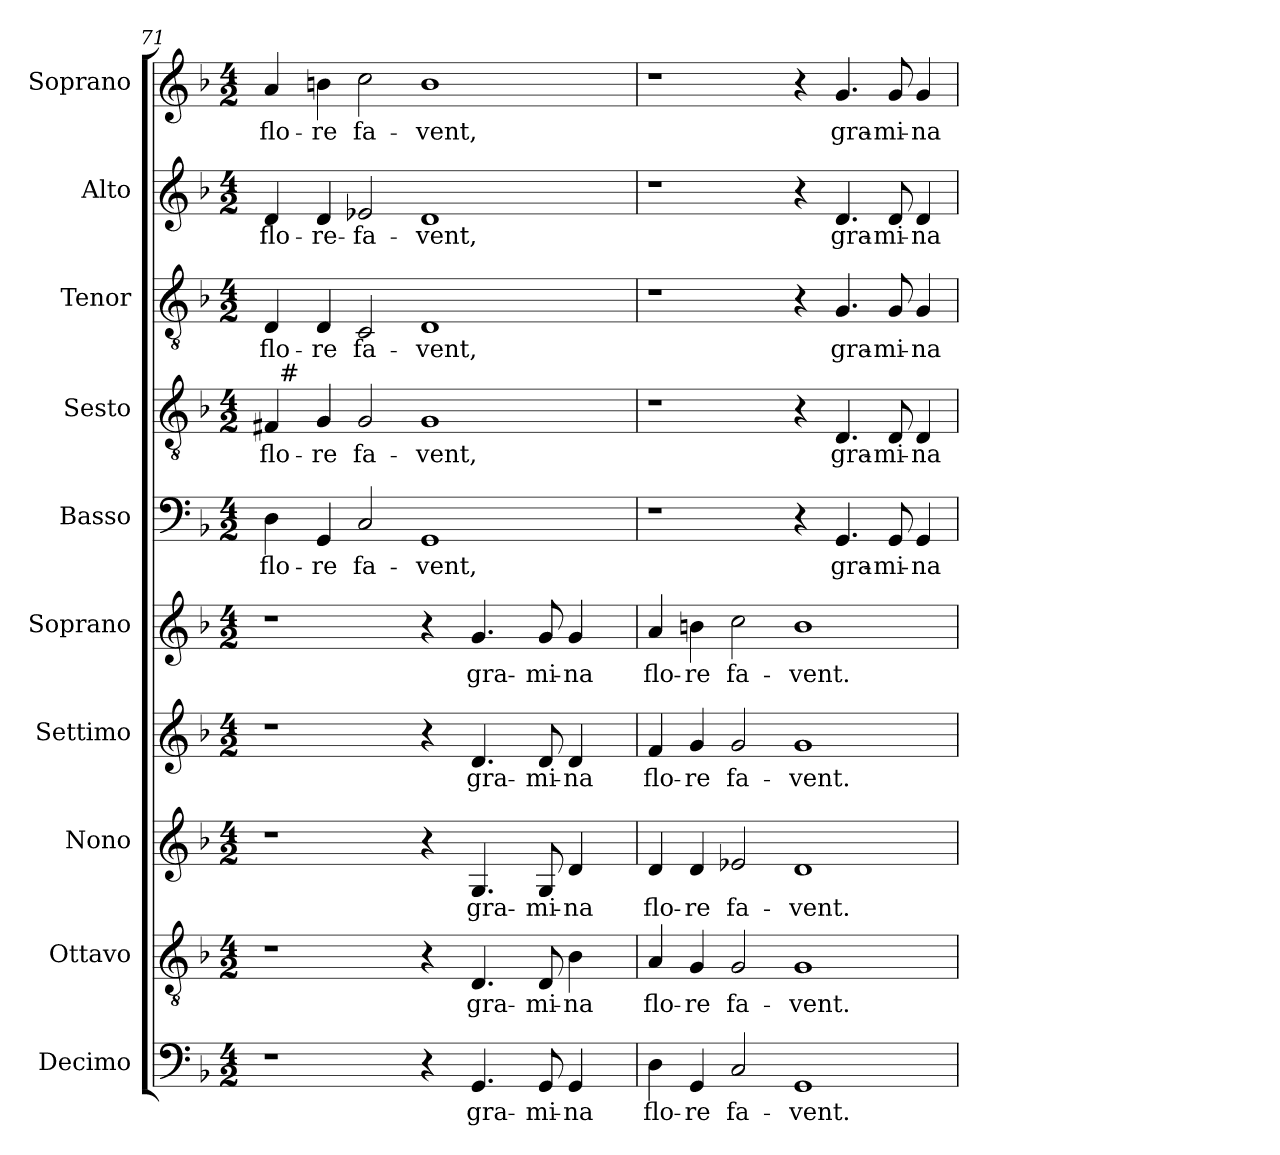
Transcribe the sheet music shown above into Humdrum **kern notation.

**kern	**text	**kern	**text	**kern	**text	**kern	**text	**kern	**text	**kern	**text	**kern	**text	**kern	**text	**kern	**text	**kern	**text
*part10	*part10	*part9	*part9	*part8	*part8	*part7	*part7	*part6	*part6	*part5	*part5	*part4	*part4	*part3	*part3	*part2	*part2	*part1	*part1
*staff10	*staff10	*staff9	*staff9	*staff8	*staff8	*staff7	*staff7	*staff6	*staff6	*staff5	*staff5	*staff4	*staff4	*staff3	*staff3	*staff2	*staff2	*staff1	*staff1
*I"Decimo	*	*I"Ottavo	*	*I"Nono	*	*I"Settimo	*	*I"Soprano	*	*I"Basso	*	*I"Sesto	*	*I"Tenor	*	*I"Alto	*	*I"Soprano	*
*I'Dc.	*	*I'Ot.	*	*I'N.	*	*I'St.	*	*I'S.	*	*I'B.	*	*I'Ss.	*	*I'T.	*	*I'A.	*	*I'S.	*
!!LO:LB:g=z
*clefF4	*	*clefGv2	*	*clefG2	*	*clefG2	*	*clefG2	*	*clefF4	*	*clefGv2	*	*clefGv2	*	*clefG2	*	*clefG2	*
*	*	*ITrd7c12	*	*	*	*	*	*	*	*	*	*ITrd7c12	*	*ITrd7c12	*	*	*	*	*
*k[b-]	*	*k[b-]	*	*k[b-]	*	*k[b-]	*	*k[b-]	*	*k[b-]	*	*k[b-]	*	*k[b-]	*	*k[b-]	*	*k[b-]	*
*F:	*	*F:	*	*F:	*	*F:	*	*F:	*	*F:	*	*F:	*	*F:	*	*F:	*	*F:	*
*M4/2	*	*M4/2	*	*M4/2	*	*M4/2	*	*M4/2	*	*M4/2	*	*M4/2	*	*M4/2	*	*M4/2	*	*M4/2	*
=71	=71	=71	=71	=71	=71	=71	=71	=71	=71	=71	=71	=71	=71	=71	=71	=71	=71	=71	=71
!	!	!	!	!	!	!	!	!	!	!	!LO:LY:b:color=#000000	!	!	!	!	!	!	!	!
!	!	!	!	!	!	!	!	!	!	!	!	!	!LO:LY:b:color=#000000	!	!	!	!	!	!
!	!	!	!	!	!	!	!	!	!	!	!	!	!	!	!LO:LY:b:color=#000000	!	!	!	!
!	!	!	!	!	!	!	!	!	!	!	!	!	!	!	!	!	!LO:LY:b:color=#000000	!	!
!	!	!	!	!	!	!	!	!	!	!	!	!	!	!	!	!	!	!	!LO:LY:b:color=#000000
*	*	*	*	*	*	*	*	*	*	*	*	*^	*	*	*	*	*	*	*
1r	.	1r	.	1r	.	1r	.	1r	.	4Di\	flo-	4FF#i/	32ryy	flo-	4DDi/	flo-	4di/	flo-	4ai/	flo-
.	.	.	.	.	.	.	.	.	.	.	.	.	256ryy	.	.	.	.	.	.	.
!	!	!	!	!	!	!	!	!	!	!	!	!	!LO:TX:a:t=#	!	!	!	!	!	!	!
.	.	.	.	.	.	.	.	.	.	.	.	.	1ryy	.	.	.	.	.	.	.
!	!	!	!	!	!	!	!	!	!	!	!LO:LY:b:color=#000000	!	!	!	!	!	!	!	!	!
!	!	!	!	!	!	!	!	!	!	!	!	!	!	!LO:LY:b:color=#000000	!	!	!	!	!	!
!	!	!	!	!	!	!	!	!	!	!	!	!	!	!	!	!LO:LY:b:color=#000000	!	!	!	!
!	!	!	!	!	!	!	!	!	!	!	!	!	!	!	!	!	!	!LO:LY:b:color=#000000	!	!
!	!	!	!	!	!	!	!	!	!	!	!	!	!	!	!	!	!	!	!	!LO:LY:b:color=#000000
.	.	.	.	.	.	.	.	.	.	4GGi/	-re	4GGi/	.	-re	4DDi/	-re	4di/	-re-	4bni\	-re
!	!	!	!	!	!	!	!	!	!	!	!LO:LY:b:color=#000000	!	!	!	!	!	!	!	!	!
!	!	!	!	!	!	!	!	!	!	!	!	!	!	!LO:LY:b:color=#000000	!	!	!	!	!	!
!	!	!	!	!	!	!	!	!	!	!	!	!	!	!	!	!LO:LY:b:color=#000000	!	!	!	!
!	!	!	!	!	!	!	!	!	!	!	!	!	!	!	!	!	!	!LO:LY:b:color=#000000	!	!
!	!	!	!	!	!	!	!	!	!	!	!	!	!	!	!	!	!	!	!	!LO:LY:b:color=#000000
.	.	.	.	.	.	.	.	.	.	2Ci/	fa-	2GGi/	.	fa-	2CCi/	fa-	2e-Xi/	-fa-	2cci\	fa-
!	!	!	!	!	!	!	!	!	!	!	!LO:LY:b:color=#000000	!	!	!	!	!	!	!	!	!
!	!	!	!	!	!	!	!	!	!	!	!	!	!	!LO:LY:b:color=#000000	!	!	!	!	!	!
!	!	!	!	!	!	!	!	!	!	!	!	!	!	!	!	!LO:LY:b:color=#000000	!	!	!	!
!	!	!	!	!	!	!	!	!	!	!	!	!	!	!	!	!	!	!LO:LY:b:color=#000000	!	!
!	!	!	!	!	!	!	!	!	!	!	!	!	!	!	!	!	!	!	!	!LO:LY:b:color=#000000
4r	.	4r	.	4r	.	4r	.	4r	.	1GGi	-vent,	1GGi	.	-vent,	1DDi	-vent,	1di	-vent,	1bi	-vent,
.	.	.	.	.	.	.	.	.	.	.	.	.	2ryy	.	.	.	.	.	.	.
!	!LO:LY:b:color=#000000	!	!	!	!	!	!	!	!	!	!	!	!	!	!	!	!	!	!	!
!	!	!	!LO:LY:b:color=#000000	!	!	!	!	!	!	!	!	!	!	!	!	!	!	!	!	!
!	!	!	!	!	!LO:LY:b:color=#000000	!	!	!	!	!	!	!	!	!	!	!	!	!	!	!
!	!	!	!	!	!	!	!LO:LY:b:color=#000000	!	!	!	!	!	!	!	!	!	!	!	!	!
!	!	!	!	!	!	!	!	!	!LO:LY:b:color=#000000	!	!	!	!	!	!	!	!	!	!	!
4.GGi/	gra-	4.DDi/	gra-	4.Gi/	gra-	4.di/	gra-	4.gi/	gra-	.	.	.	.	.	.	.	.	.	.	.
.	.	.	.	.	.	.	.	.	.	.	.	.	4ryy	.	.	.	.	.	.	.
!	!LO:LY:b:color=#000000	!	!	!	!	!	!	!	!	!	!	!	!	!	!	!	!	!	!	!
!	!	!	!LO:LY:b:color=#000000	!	!	!	!	!	!	!	!	!	!	!	!	!	!	!	!	!
!	!	!	!	!	!LO:LY:b:color=#000000	!	!	!	!	!	!	!	!	!	!	!	!	!	!	!
!	!	!	!	!	!	!	!LO:LY:b:color=#000000	!	!	!	!	!	!	!	!	!	!	!	!	!
!	!	!	!	!	!	!	!	!	!LO:LY:b:color=#000000	!	!	!	!	!	!	!	!	!	!	!
8GGi/	-mi-	8DDi/	-mi-	8Gi/	-mi-	8di/	-mi-	8gi/	-mi-	.	.	.	.	.	.	.	.	.	.	.
!	!LO:LY:b:color=#000000	!	!	!	!	!	!	!	!	!	!	!	!	!	!	!	!	!	!	!
!	!	!	!LO:LY:b:color=#000000	!	!	!	!	!	!	!	!	!	!	!	!	!	!	!	!	!
!	!	!	!	!	!LO:LY:b:color=#000000	!	!	!	!	!	!	!	!	!	!	!	!	!	!	!
!	!	!	!	!	!	!	!LO:LY:b:color=#000000	!	!	!	!	!	!	!	!	!	!	!	!	!
!	!	!	!	!	!	!	!	!	!LO:LY:b:color=#000000	!	!	!	!	!	!	!	!	!	!	!
4GGi/	-na	4BB-i\	-na	4di/	-na	4di/	-na	4gi/	-na	.	.	.	.	.	.	.	.	.	.	.
.	.	.	.	.	.	.	.	.	.	.	.	.	8ryy	.	.	.	.	.	.	.
.	.	.	.	.	.	.	.	.	.	.	.	.	16ryy	.	.	.	.	.	.	.
.	.	.	.	.	.	.	.	.	.	.	.	.	64..ryy	.	.	.	.	.	.	.
*	*	*	*	*	*	*	*	*	*	*	*	*v	*v	*	*	*	*	*	*	*
=72	=72	=72	=72	=72	=72	=72	=72	=72	=72	=72	=72	=72	=72	=72	=72	=72	=72	=72	=72
*	*	*	*	*	*	*	*	*	*	*	*	*^	*	*	*	*	*	*	*
!	!LO:LY:b:color=#000000	!	!	!	!	!	!	!	!	!	!	!	!	!	!	!	!	!	!	!
*	*	*	*	*	*	*	*	*	*	*	*	*v	*v	*	*	*	*	*	*	*
*	*	*	*	*	*	*	*	*	*	*	*	*^	*	*	*	*	*	*	*
!	!	!	!LO:LY:b:color=#000000	!	!	!	!	!	!	!	!	!	!	!	!	!	!	!	!	!
*	*	*	*	*	*	*	*	*	*	*	*	*v	*v	*	*	*	*	*	*	*
*	*	*	*	*	*	*	*	*	*	*	*	*^	*	*	*	*	*	*	*
!	!	!	!	!	!LO:LY:b:color=#000000	!	!	!	!	!	!	!	!	!	!	!	!	!	!	!
*	*	*	*	*	*	*	*	*	*	*	*	*v	*v	*	*	*	*	*	*	*
*	*	*	*	*	*	*	*	*	*	*	*	*^	*	*	*	*	*	*	*
!	!	!	!	!	!	!	!LO:LY:b:color=#000000	!	!	!	!	!	!	!	!	!	!	!	!	!
*	*	*	*	*	*	*	*	*	*	*	*	*v	*v	*	*	*	*	*	*	*
*	*	*	*	*	*	*	*	*	*	*	*	*^	*	*	*	*	*	*	*
!	!	!	!	!	!	!	!	!	!LO:LY:b:color=#000000	!	!	!	!	!	!	!	!	!	!	!
*	*	*	*	*	*	*	*	*	*	*	*	*v	*v	*	*	*	*	*	*	*
4Di\	flo-	4AAi/	flo-	4di/	flo-	4fi/	flo-	4ai/	flo-	1r	.	1r	.	1r	.	1r	.	1r	.
!	!LO:LY:b:color=#000000	!	!	!	!	!	!	!	!	!	!	!	!	!	!	!	!	!	!
!	!	!	!LO:LY:b:color=#000000	!	!	!	!	!	!	!	!	!	!	!	!	!	!	!	!
!	!	!	!	!	!LO:LY:b:color=#000000	!	!	!	!	!	!	!	!	!	!	!	!	!	!
!	!	!	!	!	!	!	!LO:LY:b:color=#000000	!	!	!	!	!	!	!	!	!	!	!	!
!	!	!	!	!	!	!	!	!	!LO:LY:b:color=#000000	!	!	!	!	!	!	!	!	!	!
4GGi/	-re	4GGi/	-re	4di/	-re	4gi/	-re	4bni\	-re	.	.	.	.	.	.	.	.	.	.
!	!LO:LY:b:color=#000000	!	!	!	!	!	!	!	!	!	!	!	!	!	!	!	!	!	!
!	!	!	!LO:LY:b:color=#000000	!	!	!	!	!	!	!	!	!	!	!	!	!	!	!	!
!	!	!	!	!	!LO:LY:b:color=#000000	!	!	!	!	!	!	!	!	!	!	!	!	!	!
!	!	!	!	!	!	!	!LO:LY:b:color=#000000	!	!	!	!	!	!	!	!	!	!	!	!
!	!	!	!	!	!	!	!	!	!LO:LY:b:color=#000000	!	!	!	!	!	!	!	!	!	!
2Ci/	fa-	2GGi/	fa-	2e-Xi/	fa-	2gi/	fa-	2cci\	fa-	.	.	.	.	.	.	.	.	.	.
!	!LO:LY:b:color=#000000	!	!	!	!	!	!	!	!	!	!	!	!	!	!	!	!	!	!
!	!	!	!LO:LY:b:color=#000000	!	!	!	!	!	!	!	!	!	!	!	!	!	!	!	!
!	!	!	!	!	!LO:LY:b:color=#000000	!	!	!	!	!	!	!	!	!	!	!	!	!	!
!	!	!	!	!	!	!	!LO:LY:b:color=#000000	!	!	!	!	!	!	!	!	!	!	!	!
!	!	!	!	!	!	!	!	!	!LO:LY:b:color=#000000	!	!	!	!	!	!	!	!	!	!
1GGi	-vent.	1GGi	-vent.	1di	-vent.	1gi	-vent.	1bi	-vent.	4r	.	4r	.	4r	.	4r	.	4r	.
!	!	!	!	!	!	!	!	!	!	!	!LO:LY:b:color=#000000	!	!	!	!	!	!	!	!
!	!	!	!	!	!	!	!	!	!	!	!	!	!LO:LY:b:color=#000000	!	!	!	!	!	!
!	!	!	!	!	!	!	!	!	!	!	!	!	!	!	!LO:LY:b:color=#000000	!	!	!	!
!	!	!	!	!	!	!	!	!	!	!	!	!	!	!	!	!	!LO:LY:b:color=#000000	!	!
!	!	!	!	!	!	!	!	!	!	!	!	!	!	!	!	!	!	!	!LO:LY:b:color=#000000
.	.	.	.	.	.	.	.	.	.	4.GGi/	gra-	4.DDi/	gra-	4.GGi/	gra-	4.di/	gra-	4.gi/	gra-
!	!	!	!	!	!	!	!	!	!	!	!LO:LY:b:color=#000000	!	!	!	!	!	!	!	!
!	!	!	!	!	!	!	!	!	!	!	!	!	!LO:LY:b:color=#000000	!	!	!	!	!	!
!	!	!	!	!	!	!	!	!	!	!	!	!	!	!	!LO:LY:b:color=#000000	!	!	!	!
!	!	!	!	!	!	!	!	!	!	!	!	!	!	!	!	!	!LO:LY:b:color=#000000	!	!
!	!	!	!	!	!	!	!	!	!	!	!	!	!	!	!	!	!	!	!LO:LY:b:color=#000000
.	.	.	.	.	.	.	.	.	.	8GGi/	-mi-	8DDi/	-mi-	8GGi/	-mi-	8di/	-mi-	8gi/	-mi-
!	!	!	!	!	!	!	!	!	!	!	!LO:LY:b:color=#000000	!	!	!	!	!	!	!	!
!	!	!	!	!	!	!	!	!	!	!	!	!	!LO:LY:b:color=#000000	!	!	!	!	!	!
!	!	!	!	!	!	!	!	!	!	!	!	!	!	!	!LO:LY:b:color=#000000	!	!	!	!
!	!	!	!	!	!	!	!	!	!	!	!	!	!	!	!	!	!LO:LY:b:color=#000000	!	!
!	!	!	!	!	!	!	!	!	!	!	!	!	!	!	!	!	!	!	!LO:LY:b:color=#000000
.	.	.	.	.	.	.	.	.	.	4GGi/	-na	4DDi/	-na	4GGi/	-na	4di/	-na	4gi/	-na
=	=	=	=	=	=	=	=	=	=	=	=	=	=	=	=	=	=	=	=
*-	*-	*-	*-	*-	*-	*-	*-	*-	*-	*-	*-	*-	*-	*-	*-	*-	*-	*-	*-
